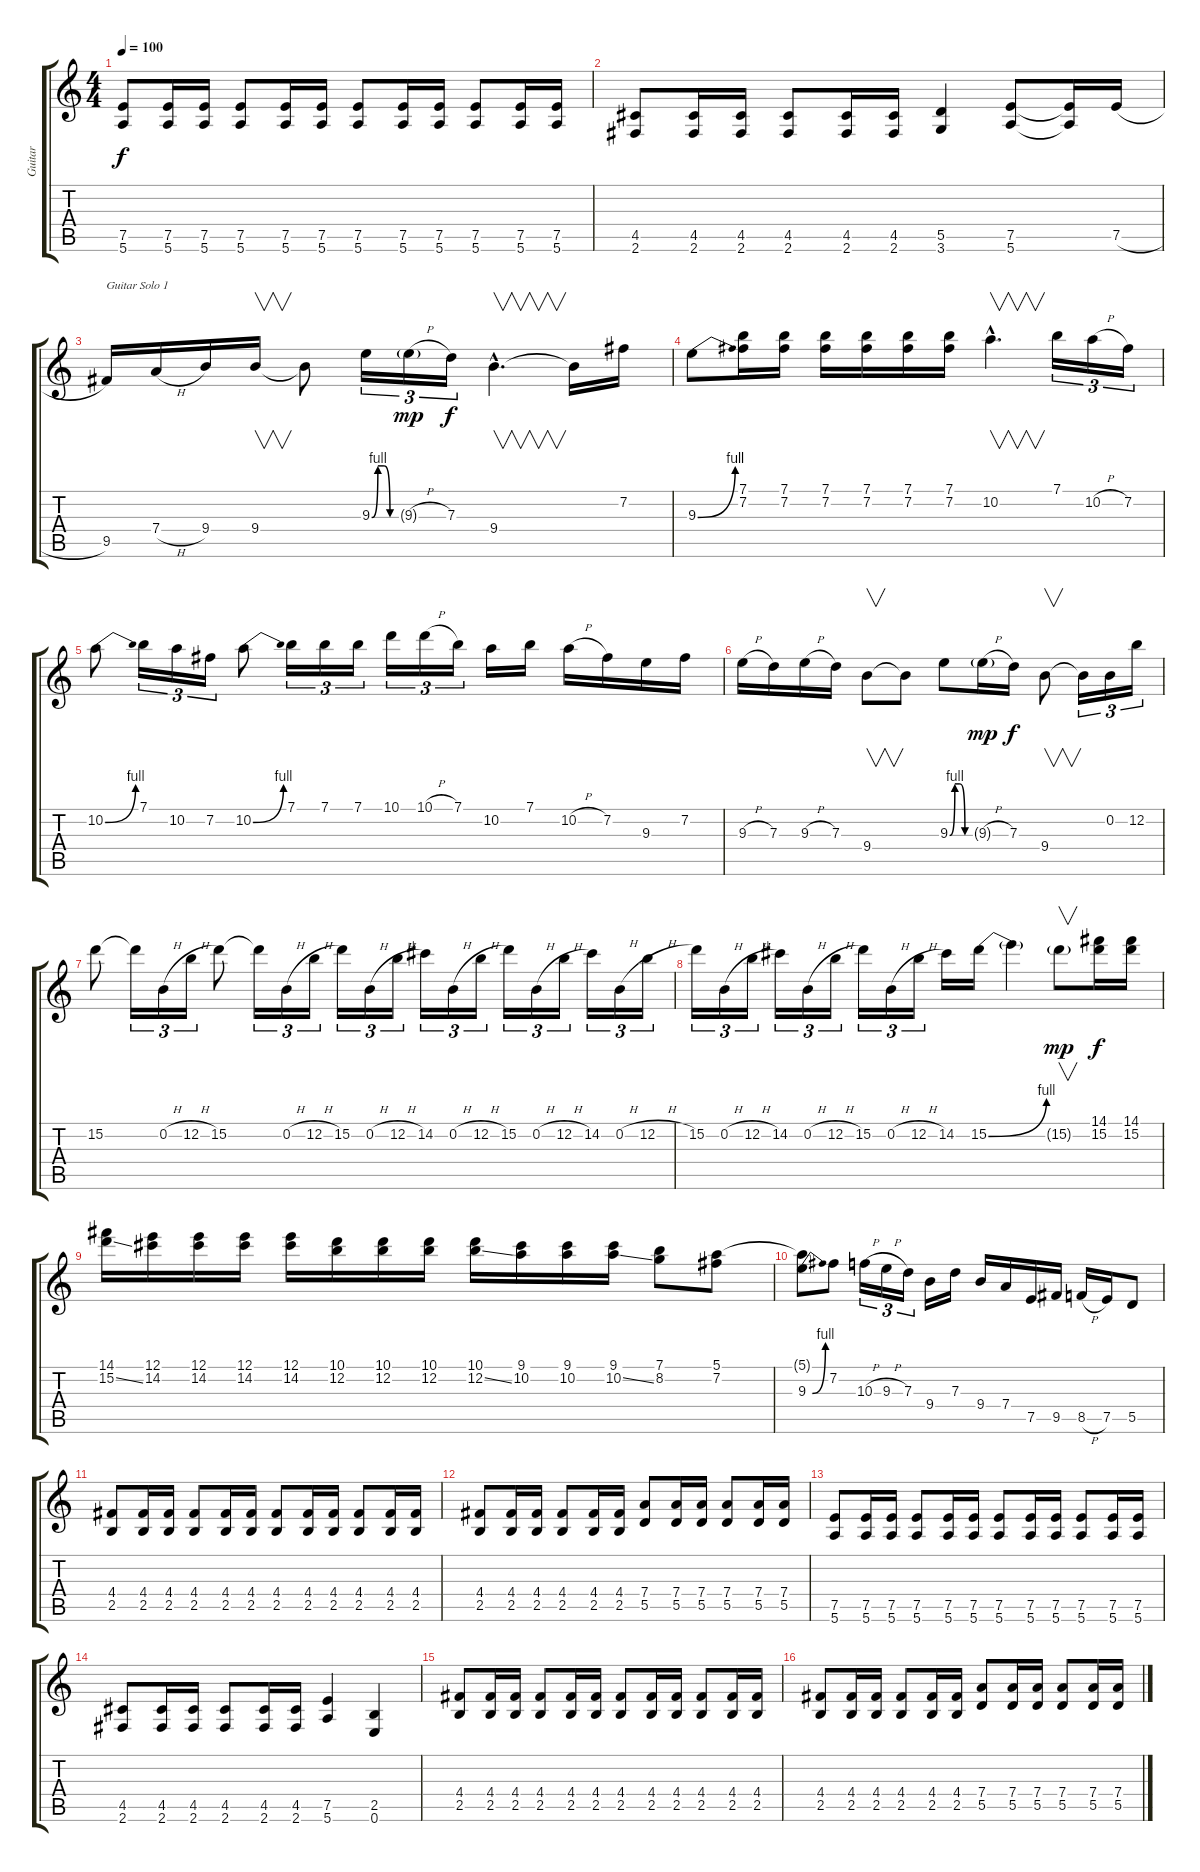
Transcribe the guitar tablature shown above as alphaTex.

\track ("Guitar" "Guitar") {instrument distortionguitar}
\staff {score tabs}
\tuning (E4 B3 G3 D3 A2 E2) {hide}
\ts (4 4)
\tempo 100
\clef g2
\ks c
(7.5 5.6).8{dy f} (7.5 5.6).16 (7.5 5.6).16 (7.5 5.6).8 (7.5 5.6).16 (7.5 5.6).16 (7.5 5.6).8 (7.5 5.6).16 (7.5 5.6).16 (7.5 5.6).8 (7.5 5.6).16 (7.5 5.6).16 |
(4.5 2.6).8 (4.5 2.6).16 (4.5 2.6).16 (4.5 2.6).8 (4.5 2.6).16 (4.5 2.6).16 (5.5 3.6).4 (7.5 5.6).8 (7.5{t} 5.6{t}).16 7.5{h}.16{volume 16} |
9.5.16{txt "Guitar Solo 1"} 7.4{h}.16 9.4.16 9.4.16{v} 9.4{t}.8 9.3{be (custom 0 0 15 4 30 4 45 0 60 0)}.16{tu (3 2)} 9.3{h g}.16{tu (3 2) dy mp} 7.3.16{tu (3 2) dy f} 9.4{hac}.4{v d} 9.4{t}.16 7.2.16 |
9.3{be (bend 0 0 60 4)}.8 (7.1 7.2).16 (7.1 7.2).16 (7.1 7.2).16 (7.1 7.2).16 (7.1 7.2).16 (7.1 7.2).16 10.2{hac}.4{v d} 7.1.16{tu (3 2)} 10.2{h}.16{tu (3 2)} 7.2.16{tu (3 2)} |
10.2{be (bend 0 0 60 4)}.8 7.1.16{tu (3 2)} 10.2.16{tu (3 2)} 7.2.16{tu (3 2)} 10.2{be (bend 0 0 60 4)}.8 7.1.16{tu (3 2)} 7.1.16{tu (3 2)} 7.1.16{tu (3 2)} 10.1.16{tu (3 2)} 10.1{h}.16{tu (3 2)} 7.1.16{tu (3 2)} 10.2.16 7.1.16 10.2{h}.16 7.2.16 9.3.16 7.2.16 |
9.3{h}.16 7.3.16 9.3{h}.16 7.3.16 9.4.8{v} 9.4{t}.8 9.3{be (custom 0 0 15 4 30 4 45 0 60 0)}.8 9.3{h g}.16{dy mp} 7.3.16{dy f} 9.4.8{v} 9.4{t}.16{tu (3 2)} 0.2.16{tu (3 2)} 12.2.16{tu (3 2)} |
15.2.8 15.2{t}.16{tu (3 2)} 0.2{h}.16{tu (3 2)} 12.2{h}.16{tu (3 2)} 15.2.8 15.2{t}.16{tu (3 2)} 0.2{h}.16{tu (3 2)} 12.2{h}.16{tu (3 2)} 15.2.16{tu (3 2)} 0.2{h}.16{tu (3 2)} 12.2{h}.16{tu (3 2)} 14.2.16{tu (3 2)} 0.2{h}.16{tu (3 2)} 12.2{h}.16{tu (3 2)} 15.2.16{tu (3 2)} 0.2{h}.16{tu (3 2)} 12.2{h}.16{tu (3 2)} 14.2.16{tu (3 2)} 0.2{h}.16{tu (3 2)} 12.2{h}.16{tu (3 2)} |
15.2.16{tu (3 2)} 0.2{h}.16{tu (3 2)} 12.2{h}.16{tu (3 2)} 14.2.16{tu (3 2)} 0.2{h}.16{tu (3 2)} 12.2{h}.16{tu (3 2)} 15.2.16{tu (3 2)} 0.2{h}.16{tu (3 2)} 12.2{h}.16{tu (3 2)} 14.2.16 15.2{be (bend 0 0 60 4)}.16 15.2{t}.4 15.2{g}.8{v dy mp} (14.1 15.2).16{dy f} (14.1 15.2).16 |
(14.1 15.2{ss}).16 (12.1 14.2).16 (12.1 14.2).16 (12.1 14.2).16 (12.1 14.2).16 (10.1 12.2).16 (10.1 12.2).16 (10.1 12.2).16 (10.1 12.2{ss}).16 (9.1 10.2).16 (9.1 10.2).16 (9.1 10.2{ss}).16 (7.1 8.2).8 (5.1 7.2).8 |
(5.1{t} 9.3{be (bend 0 0 60 4)}).8 7.2.8 10.3{h}.16{tu (3 2)} 9.3{h}.16{tu (3 2)} 7.3.16{tu (3 2)} 9.4.16 7.3.16 9.4.16 7.4.16 7.5.16 9.5.16 8.5{h}.16 7.5.16 5.5.8 |
(4.4 2.5).8{volume 12} (4.4 2.5).16 (4.4 2.5).16 (4.4 2.5).8 (4.4 2.5).16 (4.4 2.5).16 (4.4 2.5).8 (4.4 2.5).16 (4.4 2.5).16 (4.4 2.5).8 (4.4 2.5).16 (4.4 2.5).16 |
(4.4 2.5).8 (4.4 2.5).16 (4.4 2.5).16 (4.4 2.5).8 (4.4 2.5).16 (4.4 2.5).16 (7.4 5.5).8 (7.4 5.5).16 (7.4 5.5).16 (7.4 5.5).8 (7.4 5.5).16 (7.4 5.5).16 |
(7.5 5.6).8 (7.5 5.6).16 (7.5 5.6).16 (7.5 5.6).8 (7.5 5.6).16 (7.5 5.6).16 (7.5 5.6).8 (7.5 5.6).16 (7.5 5.6).16 (7.5 5.6).8 (7.5 5.6).16 (7.5 5.6).16 |
(4.5 2.6).8 (4.5 2.6).16 (4.5 2.6).16 (4.5 2.6).8 (4.5 2.6).16 (4.5 2.6).16 (7.5 5.6).4 (2.5 0.6).4 |
(4.4 2.5).8 (4.4 2.5).16 (4.4 2.5).16 (4.4 2.5).8 (4.4 2.5).16 (4.4 2.5).16 (4.4 2.5).8 (4.4 2.5).16 (4.4 2.5).16 (4.4 2.5).8 (4.4 2.5).16 (4.4 2.5).16 |
(4.4 2.5).8 (4.4 2.5).16 (4.4 2.5).16 (4.4 2.5).8 (4.4 2.5).16 (4.4 2.5).16 (7.4 5.5).8 (7.4 5.5).16 (7.4 5.5).16 (7.4 5.5).8 (7.4 5.5).16 (7.4 5.5).16
